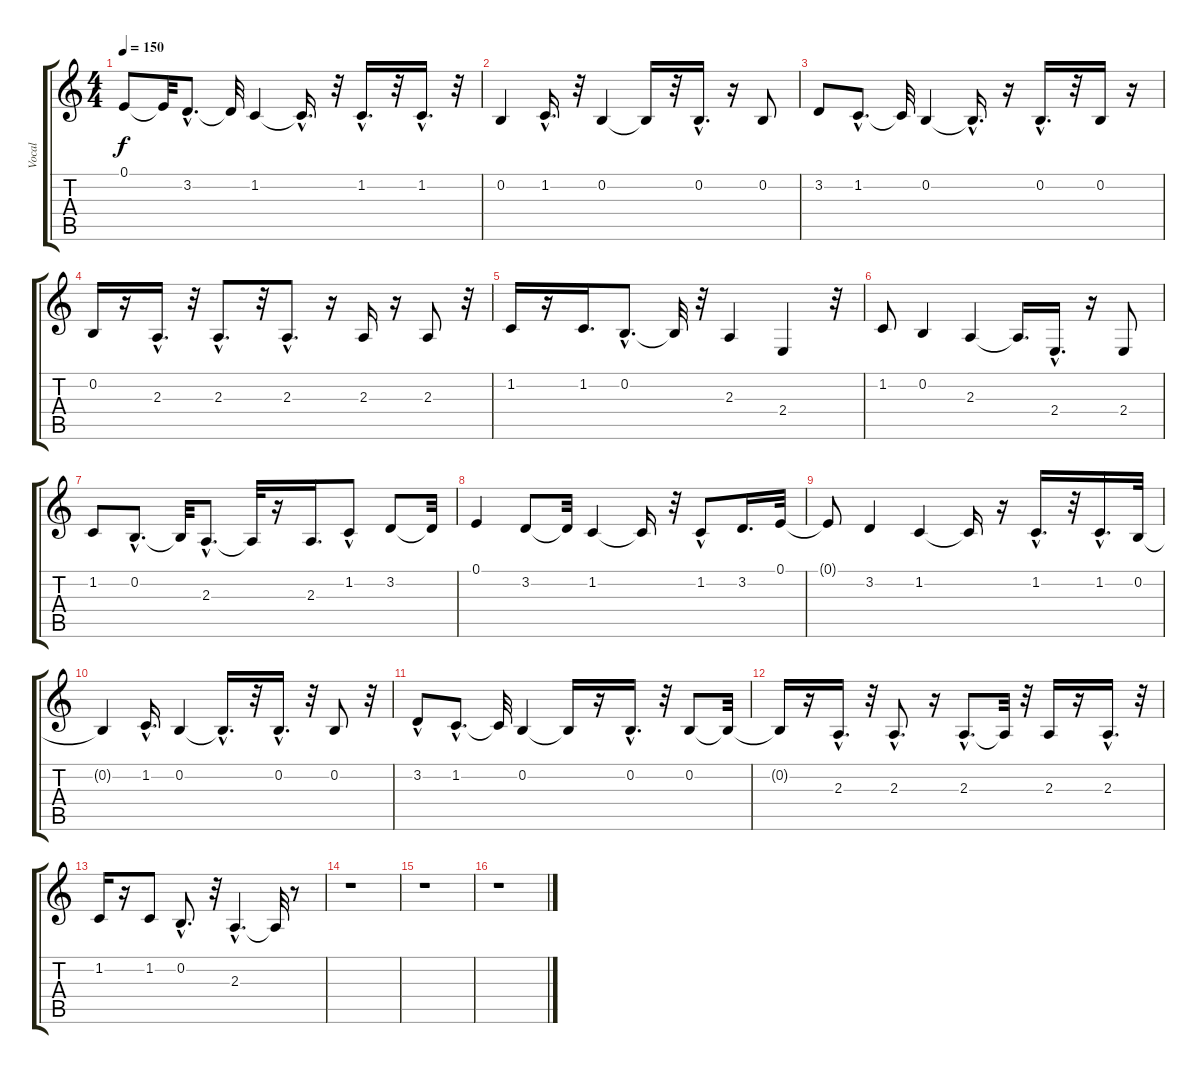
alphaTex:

\track ("Vocal" "Vocal") {instrument acousticgrandpiano}
\staff {score tabs}
\tuning (E4 B3 G3 D3 A2 E2) {hide}
\ts (4 4)
\tempo 150
\clef g2
\ks c
0.1.8{dy f} 0.1{t}.32 3.2{hac}.8{d} 3.2{t}.32 1.2.4 1.2{hac t}.16{d} r.32 1.2{hac}.16{d} r.32 1.2{hac}.16{d} r.32 |
0.2.4 1.2{hac}.16{d} r.32 0.2.4 0.2{t}.16 r.32 0.2{hac}.16{d} r.16 0.2.8 |
3.2.8 1.2{hac}.8{d} 1.2{t}.32 0.2.4 0.2{hac t}.16{d} r.16 0.2{hac}.16{d} r.32 0.2.16 r.16 |
0.2.16 r.16 2.3{hac}.16{d} r.32 2.3{hac}.8{d} r.32 2.3{hac}.8{d} r.16 2.3.16 r.16 2.3.8 r.32 |
1.2.16 r.16 1.2.16{d} 0.2{hac}.8{d} 0.2{t}.32 r.32 2.3.4 2.4.4 r.32 |
1.2.8 0.2.4 2.3.4 2.3{t}.16{d} 2.4{hac}.16{d} r.16 2.4.8 |
1.2.8 0.2{hac}.8{d} 0.2{t}.32 2.3{hac}.8{d} 2.3{t}.32 r.16 2.3.16{d} 1.2{hac}.8 3.2.8 3.2{t}.32 |
0.1.4 3.2.8 3.2{t}.32 1.2.4 1.2{t}.16 r.32 1.2{hac}.8 3.2.16{d} 0.1.32 |
0.1{t}.8 3.2.4 1.2.4 1.2{t}.16 r.16 1.2{hac}.16{d} r.32 1.2{hac}.16{d} 0.2.32 |
0.2{t}.4 1.2{hac}.16{d} 0.2.4 0.2{hac t}.16{d} r.32 0.2{hac}.16{d} r.32 0.2.8 r.32 |
3.2{hac}.8 1.2{hac}.8{d} 1.2{t}.32 0.2.4 0.2{t}.16 r.16 0.2{hac}.16{d} r.32 0.2.8 0.2{t}.32 |
0.2{t}.16 r.16 2.3{hac}.16{d} r.32 2.3{hac}.8{d} r.16 2.3{hac}.8{d} 2.3{t}.32 r.32 2.3.16 r.16 2.3{hac}.16{d} r.32 |
1.2.16 r.16 1.2.8 0.2{hac}.8{d} r.32 2.3{hac}.4{d} 2.3{t}.32 r.8 |
r.1 |
r.1 |
r.1
